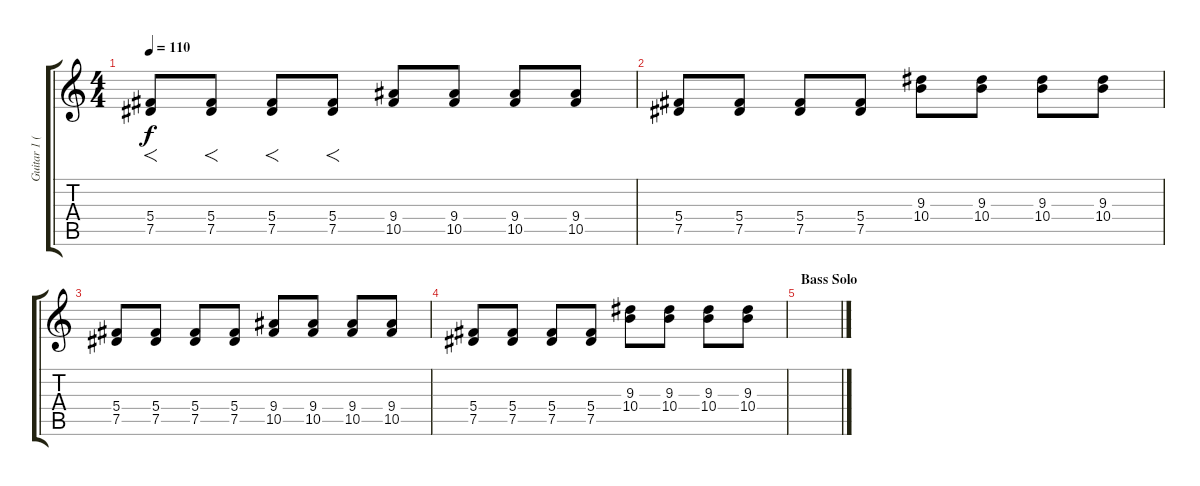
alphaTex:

\track ("Guitar 1 (muted)" "Guitar 1 (") {instrument electricguitarmuted}
\staff {score tabs}
\tuning (Eb4 Bb3 Gb3 Db3 Ab2 Eb2) {hide}
\ts (4 4)
\tempo 110
\clef g2
\ks c
(5.4 7.5).8{f dy f} (5.4 7.5).8{f} (5.4 7.5).8{f} (5.4 7.5).8{f} (9.4 10.5).8 (9.4 10.5).8 (9.4 10.5).8 (9.4 10.5).8 |
(5.4 7.5).8 (5.4 7.5).8 (5.4 7.5).8 (5.4 7.5).8 (9.3 10.4).8 (9.3 10.4).8 (9.3 10.4).8 (9.3 10.4).8 |
(5.4 7.5).8 (5.4 7.5).8 (5.4 7.5).8 (5.4 7.5).8 (9.4 10.5).8 (9.4 10.5).8 (9.4 10.5).8 (9.4 10.5).8 |
(5.4 7.5).8 (5.4 7.5).8 (5.4 7.5).8 (5.4 7.5).8 (9.3 10.4).8 (9.3 10.4).8 (9.3 10.4).8 (9.3 10.4).8 |
\section ("" "Bass Solo")
